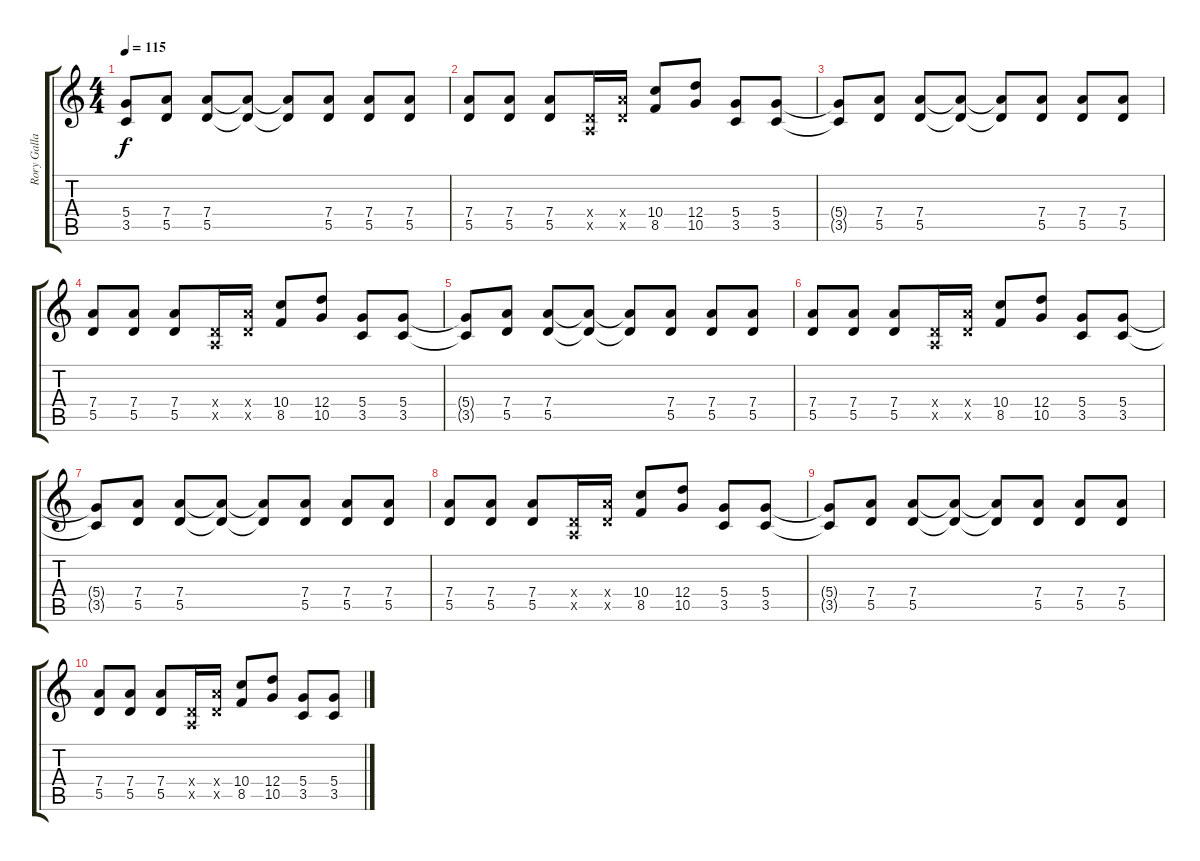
\track ("Rory Gallagher Rhythm" "Rory Galla") {instrument distortionguitar}
\staff {score tabs}
\tuning (E4 B3 G3 D3 A2 E2) {hide}
\ts (4 4)
\tempo 115
\clef g2
\ks c
(5.4{t} 3.5{t}).8{dy f} (7.4 5.5).8 (7.4 5.5).8 (7.4{t} 5.5{t}).8 (7.4{t} 5.5{t}).8 (7.4 5.5).8 (7.4 5.5).8 (7.4 5.5).8 |
(7.4 5.5).8 (7.4 5.5).8 (7.4 5.5).8 (0.4{x} 0.5{x}).16 (7.4{x} 5.5{x}).16 (10.4 8.5).8 (12.4 10.5).8 (5.4 3.5).8 (5.4 3.5).8 |
(5.4{t} 3.5{t}).8 (7.4 5.5).8 (7.4 5.5).8 (7.4{t} 5.5{t}).8 (7.4{t} 5.5{t}).8 (7.4 5.5).8 (7.4 5.5).8 (7.4 5.5).8 |
(7.4 5.5).8 (7.4 5.5).8 (7.4 5.5).8 (0.4{x} 0.5{x}).16 (7.4{x} 5.5{x}).16 (10.4 8.5).8 (12.4 10.5).8 (5.4 3.5).8 (5.4 3.5).8 |
(5.4{t} 3.5{t}).8 (7.4 5.5).8 (7.4 5.5).8 (7.4{t} 5.5{t}).8 (7.4{t} 5.5{t}).8 (7.4 5.5).8 (7.4 5.5).8 (7.4 5.5).8 |
(7.4 5.5).8 (7.4 5.5).8 (7.4 5.5).8 (0.4{x} 0.5{x}).16 (7.4{x} 5.5{x}).16 (10.4 8.5).8 (12.4 10.5).8 (5.4 3.5).8 (5.4 3.5).8 |
(5.4{t} 3.5{t}).8{volume 0} (7.4 5.5).8 (7.4 5.5).8 (7.4{t} 5.5{t}).8 (7.4{t} 5.5{t}).8 (7.4 5.5).8 (7.4 5.5).8 (7.4 5.5).8 |
(7.4 5.5).8 (7.4 5.5).8 (7.4 5.5).8 (0.4{x} 0.5{x}).16 (7.4{x} 5.5{x}).16 (10.4 8.5).8 (12.4 10.5).8 (5.4 3.5).8 (5.4 3.5).8 |
(5.4{t} 3.5{t}).8 (7.4 5.5).8 (7.4 5.5).8 (7.4{t} 5.5{t}).8 (7.4{t} 5.5{t}).8 (7.4 5.5).8 (7.4 5.5).8 (7.4 5.5).8 |
(7.4 5.5).8 (7.4 5.5).8 (7.4 5.5).8 (0.4{x} 0.5{x}).16 (7.4{x} 5.5{x}).16 (10.4 8.5).8 (12.4 10.5).8 (5.4 3.5).8 (5.4 3.5).8
